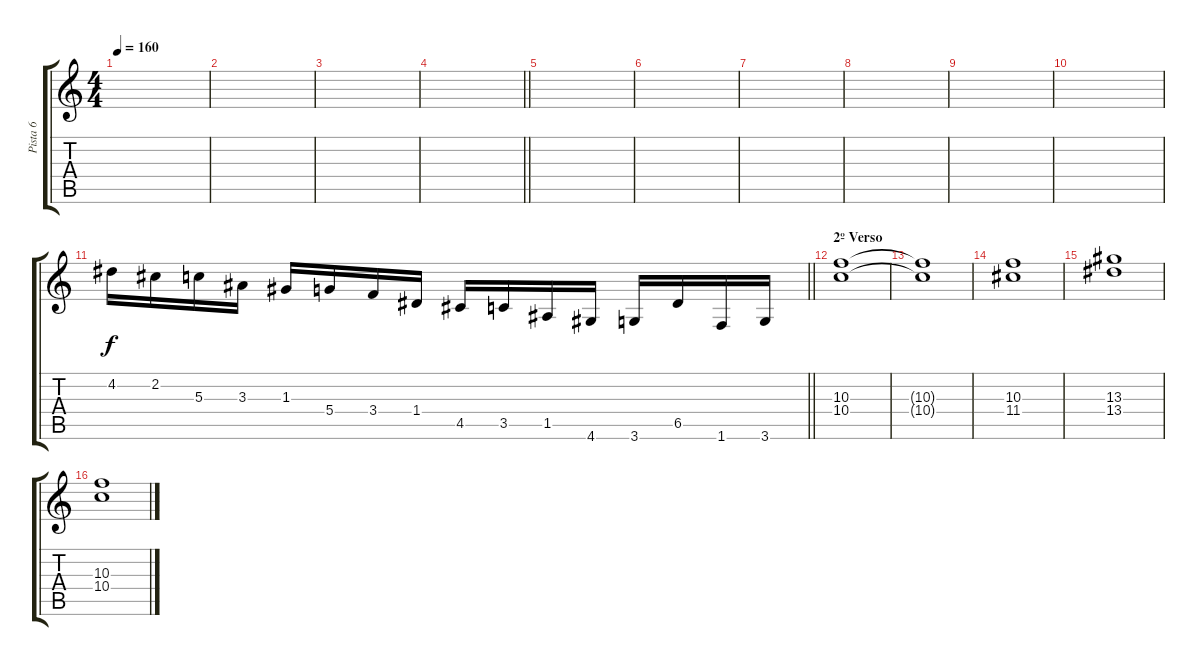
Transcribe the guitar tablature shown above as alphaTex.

\track ("Pista 6" "Pista 6") {instrument stringensemble1}
\staff {score tabs}
\tuning (E5 B4 G4 D4 A3 E3) {hide}
\ts (4 4)
\tempo 160
\clef g2
\ks c
|
|
|
\barLineRight lightlight
|
|
|
|
|
|
|
\barLineRight lightlight
4.2.16 2.2.16 5.3.16 3.3.16 1.3.16 5.4.16 3.4.16 1.4.16 4.5.16 3.5.16 1.5.16 4.6.16 3.6.16 6.5.16 1.6.16 3.6.16 |
\section ("" "2º Verso")
(10.3 10.4).1 |
(10.3{t} 10.4{t}).1 |
(10.3 11.4).1 |
(13.3 13.4).1 |
(10.3 10.4).1
